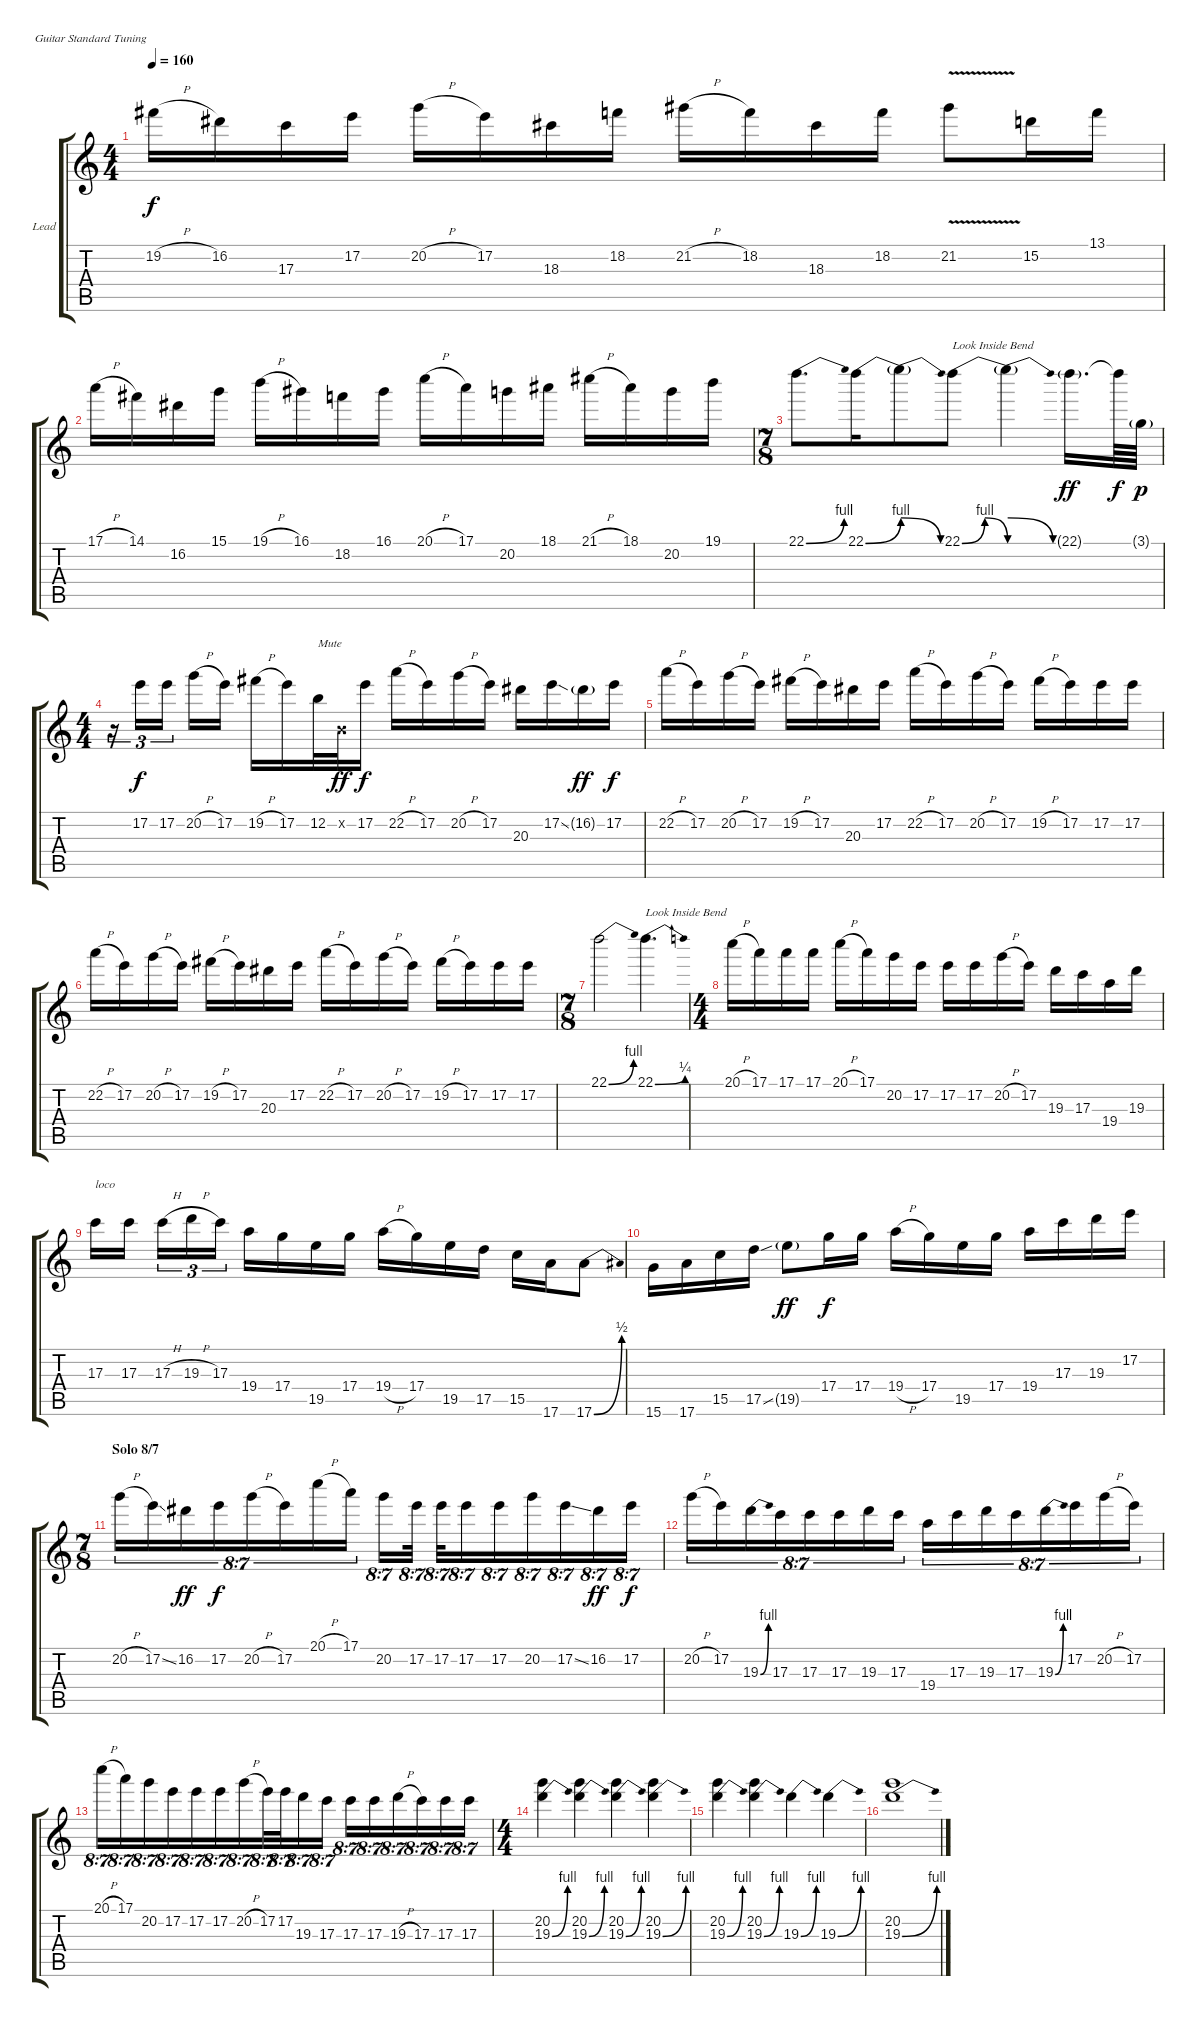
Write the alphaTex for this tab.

\bracketExtendMode groupsimilarinstruments
\firstSystemTrackNameOrientation horizontal
\otherSystemsTrackNameOrientation horizontal
\track ("Gtr. Lead" "Lead") {instrument overdrivenguitar}
\staff {score tabs}
\tuning (E4 B3 G3 D3 A2 E2)
\ts (4 4)
\tempo 160
\clef g2
\ks c
19.2{h}.16{dy f} 16.2.16 17.3.16 17.2.16 20.2{h}.16 17.2.16 18.3.16 18.2.16 21.2{h}.16 18.2.16 18.3.16 18.2.16 21.2{v}.8 15.2.16 13.1.16 |
17.1{h}.16 14.1.16 16.2.16 15.1.16 19.1{h}.16 16.1.16 18.2.16 16.1.16 20.1{h}.16 17.1.16 20.2.16 18.1.16 21.1{h}.16 18.1.16 20.2.16 19.1.16 |
\ts (7 8)
22.1{be (bend 0 0 60 4)}.8{d} 22.1{be (bend 0 0 60 4)}.16 22.1{be (release 0 4 60 0) t}.8 22.1{be (bendrelease 0 0 30 4 30 4 60 0)}.8{txt "Look Inside Bend"} 22.1{be (release 0 4 60 0) t}.4 22.1{g}.16{d dy ff} 22.1{t}.64{dy f} 3.1{g}.64{dy p} |
\ts (4 4)
r.16{tu (3 2)} 17.2.16{tu (3 2) dy f} 17.2.16{tu (3 2)} 20.2{h}.16 17.2.16 19.2{h}.16 17.2.16 12.2.32{txt "Mute"} 0.2{x}.32{dy ff} 17.2.16{dy f} 22.2{h}.16 17.2.16 20.2{h}.16 17.2.16 20.3.16 17.2{ss}.16 16.2{g}.16{dy ff} 17.2.16{dy f} |
22.2{h}.16 17.2.16 20.2{h}.16 17.2.16 19.2{h}.16 17.2.16 20.3.16 17.2.16 22.2{h}.16 17.2.16 20.2{h}.16 17.2.16 19.2{h}.16 17.2.16 17.2.16 17.2.16 |
22.2{h}.16 17.2.16 20.2{h}.16 17.2.16 19.2{h}.16 17.2.16 20.3.16 17.2.16 22.2{h}.16 17.2.16 20.2{h}.16 17.2.16 19.2{h}.16 17.2.16 17.2.16 17.2.16 |
\ts (7 8)
22.1{be (bend 0 0 60 4)}.2 22.1{be (bend 0 0 60 1)}.4{d txt "Look Inside Bend"} |
\ts (4 4)
20.1{h}.16 17.1.16 17.1.16 17.1.16 20.1{h}.16 17.1.16 20.2.16 17.2.16 17.2.16 17.2.16 20.2{h}.16 17.2.16 19.3.16 17.3.16 19.4.16 19.3.16 |
17.3.16{txt "loco"} 17.3.16 17.3{h}.16{tu (3 2)} 19.3{h}.16{tu (3 2)} 17.3.16{tu (3 2)} 19.4.16 17.4.16 19.5.16 17.4.16 19.4{h}.16 17.4.16 19.5.16 17.5.16 15.5.16 17.6.16 17.6{be (bend 0 0 60 2)}.8 |
15.6.16 17.6.16 15.5.16 17.5{ss}.16 19.5{g}.8{dy ff} 17.4.16{dy f} 17.4.16 19.4{h}.16 17.4.16 19.5.16 17.4.16 19.4.16 17.3.16 19.3.16 17.2.16 |
\ts (7 8)
\section ("" "Solo 8/7")
20.2{h}.16{tu (8 7)} 17.2{ss}.16{tu (8 7)} 16.2.16{tu (8 7) dy ff} 17.2.16{tu (8 7) dy f} 20.2{h}.16{tu (8 7)} 17.2.16{tu (8 7)} 20.1{h}.16{tu (8 7)} 17.1.16{tu (8 7)} 20.2.16{tu (8 7)} 17.2.32{tu (8 7)} 17.2.32{tu (8 7)} 17.2.16{tu (8 7)} 17.2.16{tu (8 7)} 20.2.16{tu (8 7)} 17.2{ss}.16{tu (8 7)} 16.2.16{tu (8 7) dy ff} 17.2.16{tu (8 7) dy f} |
20.2{h}.16{tu (8 7)} 17.2.16{tu (8 7)} 19.3{be (bend 0 0 60 4)}.16{tu (8 7)} 17.3.16{tu (8 7)} 17.3.16{tu (8 7)} 17.3.16{tu (8 7)} 19.3.16{tu (8 7)} 17.3.16{tu (8 7)} 19.4.16{tu (8 7)} 17.3.16{tu (8 7)} 19.3.16{tu (8 7)} 17.3.16{tu (8 7)} 19.3{be (bend 0 0 60 4)}.16{tu (8 7)} 17.2.16{tu (8 7)} 20.2{h}.16{tu (8 7)} 17.2.16{tu (8 7)} |
20.1{h}.16{tu (8 7)} 17.1.16{tu (8 7)} 20.2.16{tu (8 7)} 17.2.16{tu (8 7)} 17.2.16{tu (8 7)} 17.2.16{tu (8 7)} 20.2{h}.16{tu (8 7)} 17.2.32{tu (8 7)} 17.2.32{tu (8 7)} 19.3.16{tu (8 7)} 17.3.16{tu (8 7)} 17.3.16{tu (8 7)} 17.3.16{tu (8 7)} 19.3{h}.16{tu (8 7)} 17.3.16{tu (8 7)} 17.3.16{tu (8 7)} 17.3.16{tu (8 7)} |
\ts (4 4)
(20.2 19.3{be (bend 0 0 60 4)}).4 (20.2 19.3{be (bend 0 0 60 4)}).4 (20.2 19.3{be (bend 0 0 60 4)}).4 (20.2 19.3{be (bend 0 0 60 4)}).4 |
(20.2 19.3{be (bend 0 0 60 4)}).4 (20.2 19.3{be (bend 0 0 60 4)}).4 19.3{be (bend 0 0 60 4)}.4 19.3{be (bend 0 0 60 4)}.4 |
(20.2 19.3{be (bend 0 0 60 4)}).1
